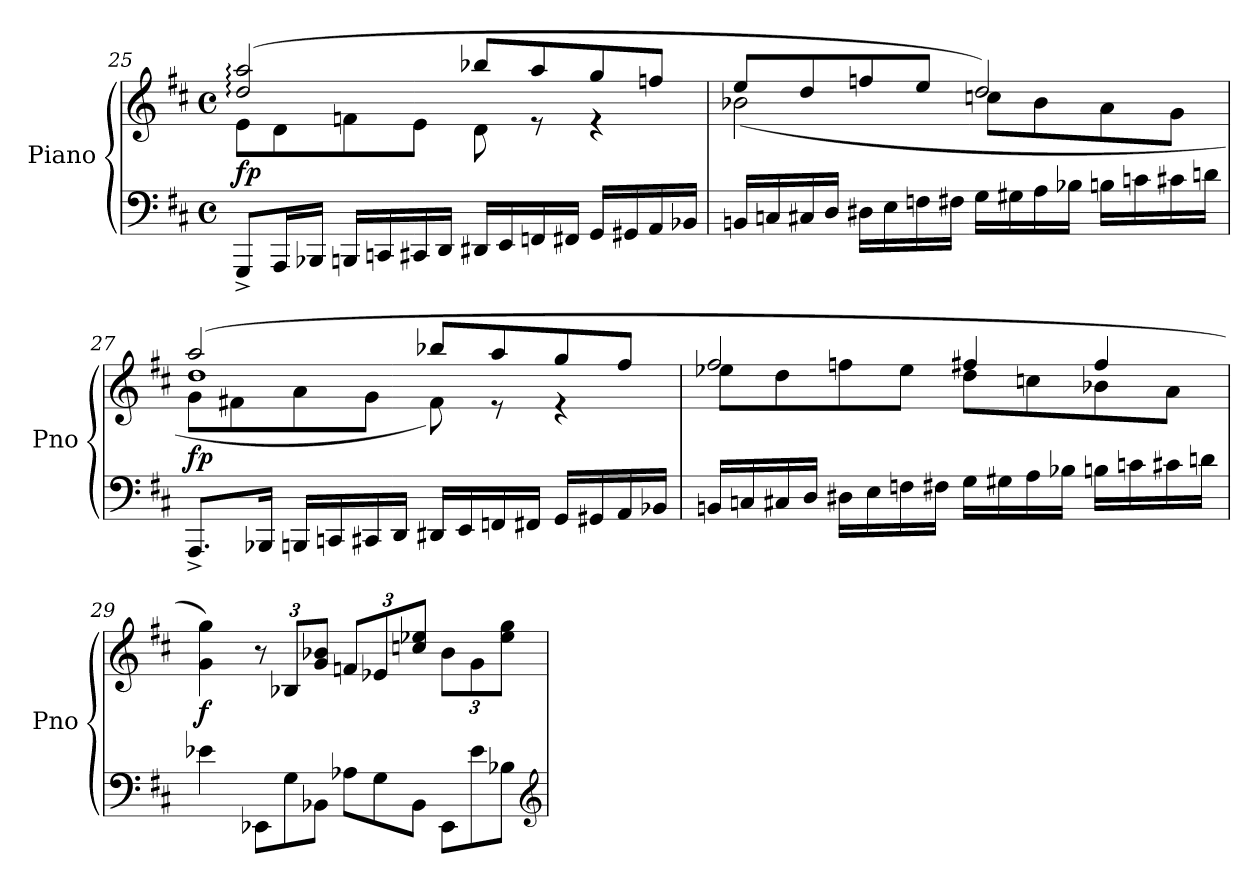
**kern	**kern	**dynam
*part1	*part1	*part1
*staff2	*staff1	*staff1/2
*I"Piano	*	*
*I'Pno	*	*
!!LO:LB:g=z
*clefF4	*clefG2	*
*k[f#c#]	*k[f#c#]	*
*D:	*D:	*
*M4/4	*M4/4	*
*met(c)	*met(c)	*
=25	=25	=25
*	*^	*
!	!	!	!LO:DY:b
8GGG^/L	(2dd/: 2aa/:	8e\L	fp
16AAA/L	.	8d\	.
16BBB-X/JJ	.	.	.
16BBBn/LL	.	8fn\	.
16CCn/	.	.	.
16CC#X/	.	8e\J	.
16DD/JJ	.	.	.
16DD#X/LL	8bb-X/L	8d\	.
16EE/	.	.	.
16FFn/	8aa/	8re	.
16FF#X/JJ	.	.	.
16GG/LL	8gg/	4re	.
16GG#X/	.	.	.
16AA/	8ffn/J	.	.
16BB-X/JJ	.	.	.
=26	=26	=26	=26
16BBn/LL	8ee/L	(2b-X\	.
16Cn/	.	.	.
16C#X/	8dd/	.	.
16D/JJ	.	.	.
16D#X\LL	8ffn/	.	.
16E\	.	.	.
16Fn\	8ee/J	.	.
16F#X\JJ	.	.	.
16G\LL	2dd/)	8ccn\L	.
16G#X\	.	.	.
16A\	.	8b-\	.
16B-X\JJ	.	.	.
16Bn\LL	.	8a\	.
16cn\	.	.	.
16c#X\	.	8g\J	.
16dn\JJ	.	.	.
!!LO:LB:g=z
=27	=27	=27	=27
*	*	*^	*
!	!	!	!	!LO:DY:b
8.AAA^/L	(2aa:/	8g\L	1dd	fp
.	.	8f#X\	.	.
16BBB-X/Jk	.	.	.	.
16BBBn/LL	.	8a\	.	.
16CCn/	.	.	.	.
16CC#X/	.	8g\J	.	.
16DD/JJ	.	.	.	.
16DD#X/LL	8bb-X:/L	8f#\)	.	.
16EE/	.	.	.	.
16FFn/	8aa/	8re	.	.
16FF#X/JJ	.	.	.	.
16GG/LL	8gg/	4re	.	.
16GG#X/	.	.	.	.
16AA/	8ff#/J	.	.	.
16BB-X/JJ	.	.	.	.
*	*	*v	*v	*
=28	=28	=28	=28
16BBn/LL	2ff#/	8ee-X\L	.
16Cn/	.	.	.
16C#X/	.	8dd\	.
16D/JJ	.	.	.
16D#X\LL	.	8ffn\	.
16E\	.	.	.
16Fn\	.	8ee-\J	.
16F#X\JJ	.	.	.
16G\LL	4ff#X/	8dd\L	.
16G#X\	.	.	.
16A\	.	8ccn\	.
16B-X\JJ	.	.	.
16Bn\LL	4ff#/	8b-X\	.
16cn\	.	.	.
16c#X\	.	8a\J	.
16dn\JJ	.	.	.
*	*v	*v	*
!!LO:LB:g=z
=29	=29	=29
!	!	!LO:DY:b
4e-X\	4g\ 4gg\)	f
*Xtuplet	*Xbrackettup	*
12EE-X\L	12r	.
12G\	12B-X/L	.
12BB-X\J	12g/ 12b-X/J	.
12A-X\L	12fn/L	.
12G\	12e-X/	.
12BB-\J	12ccn/ 12ee-X/J	.
12EE-\L	12b-\L	.
12e-\	12g\	.
12B-X\J	12ee-\ 12gg\J	.
*clefG2	*	*
=	=	=
*-	*-	*-
